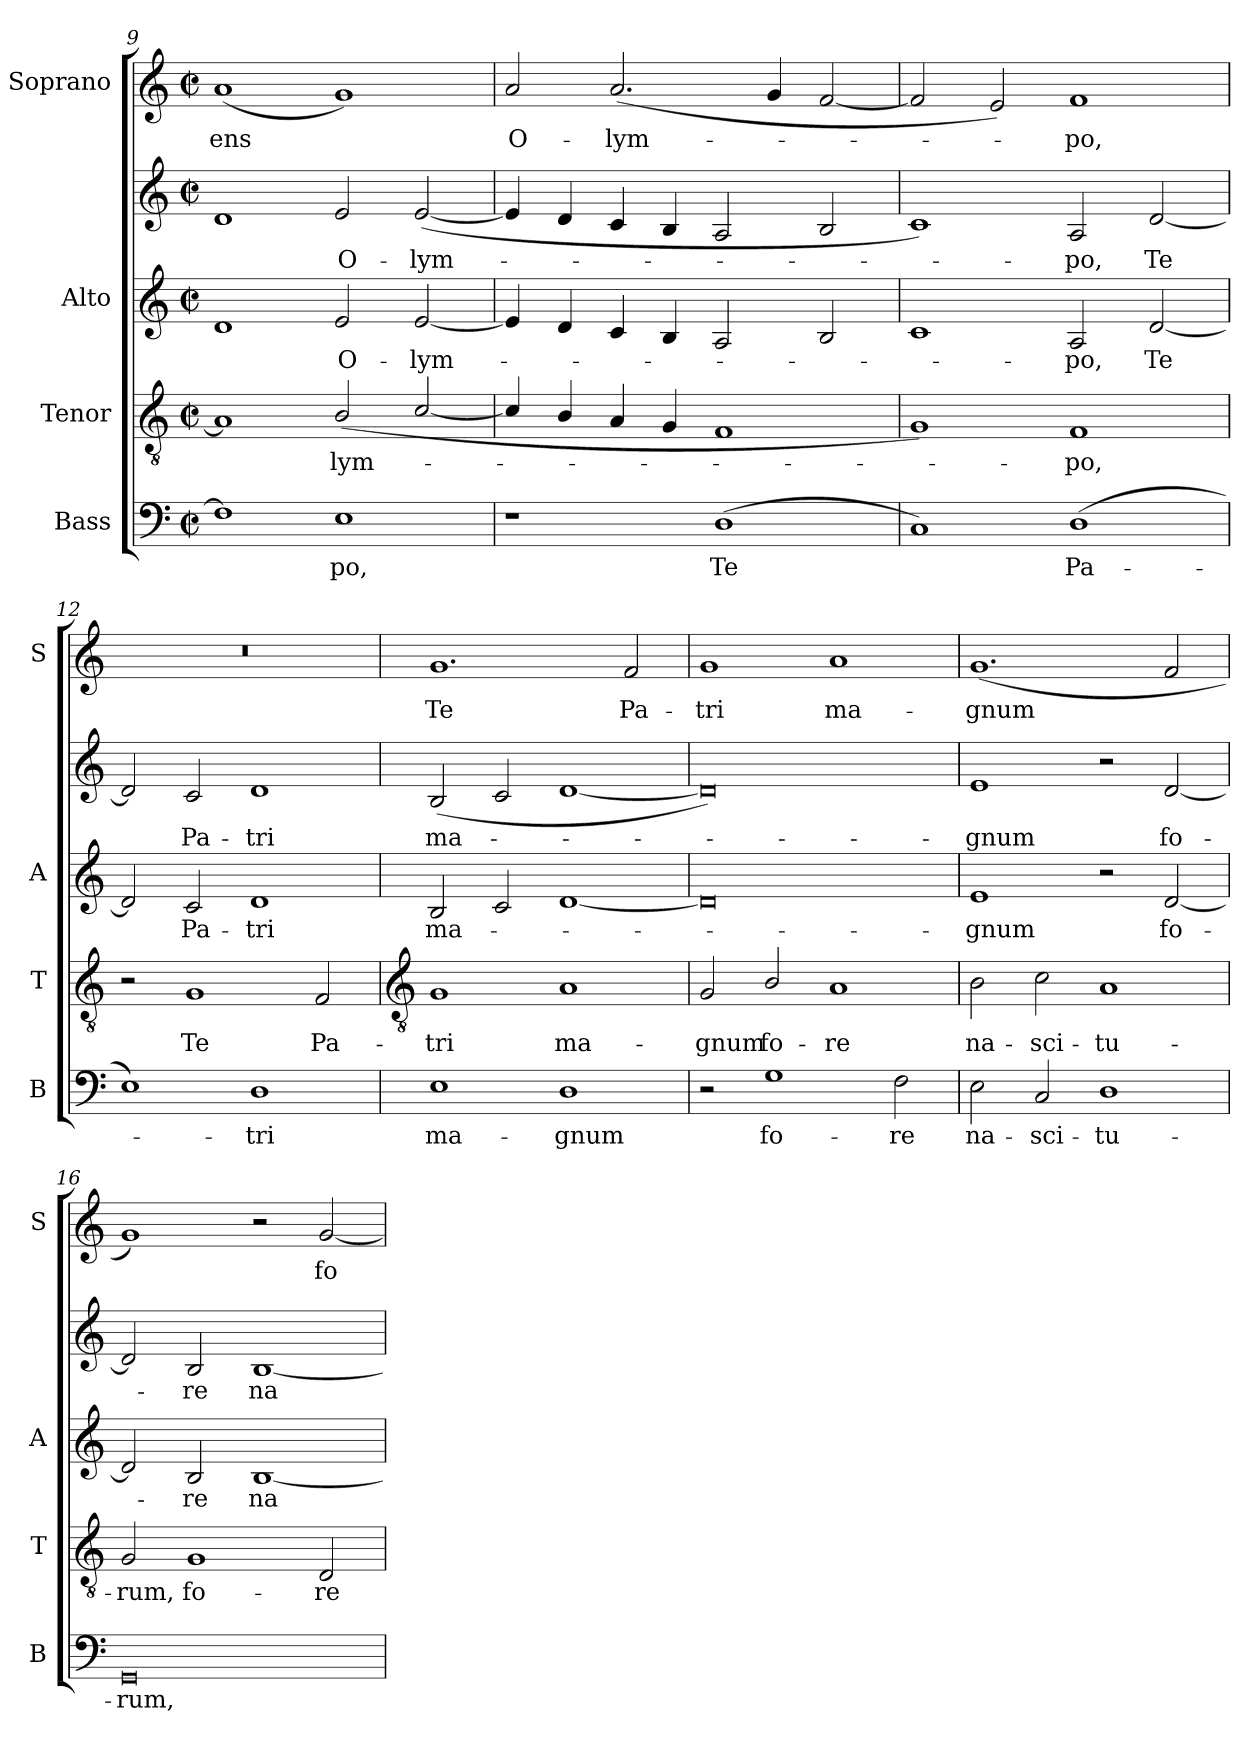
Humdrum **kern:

**kern	**text	**kern	**text	**kern	**text	**kern	**text	**kern	**text
*part4	*part4	*part3	*part3	*part2	*part2	*part2	*part2	*part1	*part1
*staff5	*staff5	*staff4	*staff4	*staff3	*staff3	*staff2	*staff2	*staff1	*staff1
*I"Bass	*	*I"Tenor	*	*I"Alto	*	*	*	*I"Soprano	*
*I'B	*	*I'T	*	*I'A	*	*	*	*I'S	*
*clefF4	*	*clefGv2	*	*	*	*clefG2	*	*clefG2	*
*k[]	*	*k[]	*	*k[]	*	*k[]	*	*k[]	*
*C:	*	*C:	*	*C:	*	*C:	*	*C:	*
*M4/2	*	*M4/2	*	*M4/2	*	*M4/2	*	*M4/2	*
*met(c|)	*	*met(c|)	*	*met(c|)	*	*met(c|)	*	*met(c|)	*
=9	=9	=9	=9	=9	=9	=9	=9	=9	=9
!	!	!	!	!	!	!	!	!	!LO:LY:b
1F]	.	1A]	.	1d	.	1d	.	(<1a	-ens
!	!LO:LY:b	!	!LO:LY:b	!	!LO:LY:b	!	!LO:LY:b	!	!
1E	po,	(<2B/	lym-	2e	O-	2e	O-	1g)	.
!	!	!	!	!	!LO:LY:b	!	!LO:LY:b	!	!
.	.	[2c/	.	[2e	-lym-	(<[2e	-lym-	.	.
=10	=10	=10	=10	=10	=10	=10	=10	=10	=10
!	!	!	!	!	!	!	!	!	!LO:LY:b
1r	.	4c/]	.	4e]	.	4e]	.	2a	O-
.	.	4B/	.	4d	.	4d	.	.	.
!	!	!	!	!	!	!	!	!	!LO:LY:b
.	.	4A	.	4c	.	4c	.	(<2.a	-lym-
.	.	4G	.	4B	.	4B	.	.	.
!	!LO:LY:b	!	!	!	!	!	!	!	!
(<1D	Te	1F	.	2A	.	2A	.	.	.
.	.	.	.	.	.	.	.	4g	.
.	.	.	.	2B	.	2B	.	[2f	.
=11	=11	=11	=11	=11	=11	=11	=11	=11	=11
1C)	.	1G)	.	1c	.	1c)	.	2f]	.
.	.	.	.	.	.	.	.	2e)	.
!	!LO:LY:b	!	!LO:LY:b	!	!LO:LY:b	!	!LO:LY:b	!	!LO:LY:b
(>1D	Pa-	1F	po,	2A	po,	2A	po,	1f	po,
!	!	!	!	!	!LO:LY:b	!	!LO:LY:b	!	!
.	.	.	.	[2d	Te	[2d	Te	.	.
=12	=12	=12	=12	=12	=12	=12	=12	=12	=12
1E)	.	2r	.	2d]	.	2d]	.	0r	.
!	!	!	!LO:LY:b	!	!LO:LY:b	!	!LO:LY:b	!	!
.	.	1G	Te	2c	Pa-	2c	Pa-	.	.
!	!LO:LY:b	!	!	!	!LO:LY:b	!	!LO:LY:b	!	!
1D	tri	.	.	1d	-tri	1d	-tri	.	.
!	!	!	!LO:LY:b	!	!	!	!	!	!
.	.	2F	Pa-	.	.	.	.	.	.
!!LO:LB:g=z
=13	=13	=13	=13	=13	=13	=13	=13	=13	=13
*	*	*clefGv2	*	*	*	*	*	*	*
!	!LO:LY:b	!	!LO:LY:b	!	!LO:LY:b	!	!LO:LY:b	!	!LO:LY:b
1E	ma-	1G	-tri	2B	ma-	(<2B	ma-	1.g	Te
.	.	.	.	2c	.	2c	.	.	.
!	!LO:LY:b	!	!LO:LY:b	!	!	!	!	!	!
1D	-gnum	1A	ma-	[1d	.	[1d	.	.	.
!	!	!	!	!	!	!	!	!	!LO:LY:b
.	.	.	.	.	.	.	.	2f	Pa-
=14	=14	=14	=14	=14	=14	=14	=14	=14	=14
!	!	!	!LO:LY:b	!	!	!	!	!	!LO:LY:b
2r	.	2G	-gnum	0d]	.	0d])	.	1g	-tri
!	!LO:LY:b	!	!LO:LY:b	!	!	!	!	!	!
1G	fo-	2B/	fo-	.	.	.	.	.	.
!	!	!	!LO:LY:b	!	!	!	!	!	!LO:LY:b
.	.	1A	-re	.	.	.	.	1a	ma-
!	!LO:LY:b	!	!	!	!	!	!	!	!
2F	-re	.	.	.	.	.	.	.	.
=15	=15	=15	=15	=15	=15	=15	=15	=15	=15
!	!LO:LY:b	!	!LO:LY:b	!	!LO:LY:b	!	!LO:LY:b	!	!LO:LY:b
2E	na-	2B	na-	1e	gnum	1e	gnum	(<1.g	-gnum
!	!LO:LY:b	!	!LO:LY:b	!	!	!	!	!	!
2C	-sci-	2c	-sci-	.	.	.	.	.	.
!	!LO:LY:b	!	!LO:LY:b	!	!	!	!	!	!
1D	-tu-	1A	-tu-	2r	.	2r	.	.	.
!	!	!	!	!	!LO:LY:b	!	!LO:LY:b	!	!
.	.	.	.	[2d	fo-	[2d	fo-	2f	.
=16	=16	=16	=16	=16	=16	=16	=16	=16	=16
!	!LO:LY:b	!	!LO:LY:b	!	!	!	!	!	!
0GG	-rum,	2G	-rum,	2d]	.	2d]	.	1g)	.
!	!	!	!LO:LY:b	!	!LO:LY:b	!	!LO:LY:b	!	!
.	.	1G	fo-	2B	re	2B	re	.	.
!	!	!	!	!	!LO:LY:b	!	!LO:LY:b	!	!
.	.	.	.	[1B	na-	[1B	na-	2r	.
!	!	!	!LO:LY:b	!	!	!	!	!	!LO:LY:b
.	.	2D	-re	.	.	.	.	[2g	fo-
=	=	=	=	=	=	=	=	=	=
*-	*-	*-	*-	*-	*-	*-	*-	*-	*-
